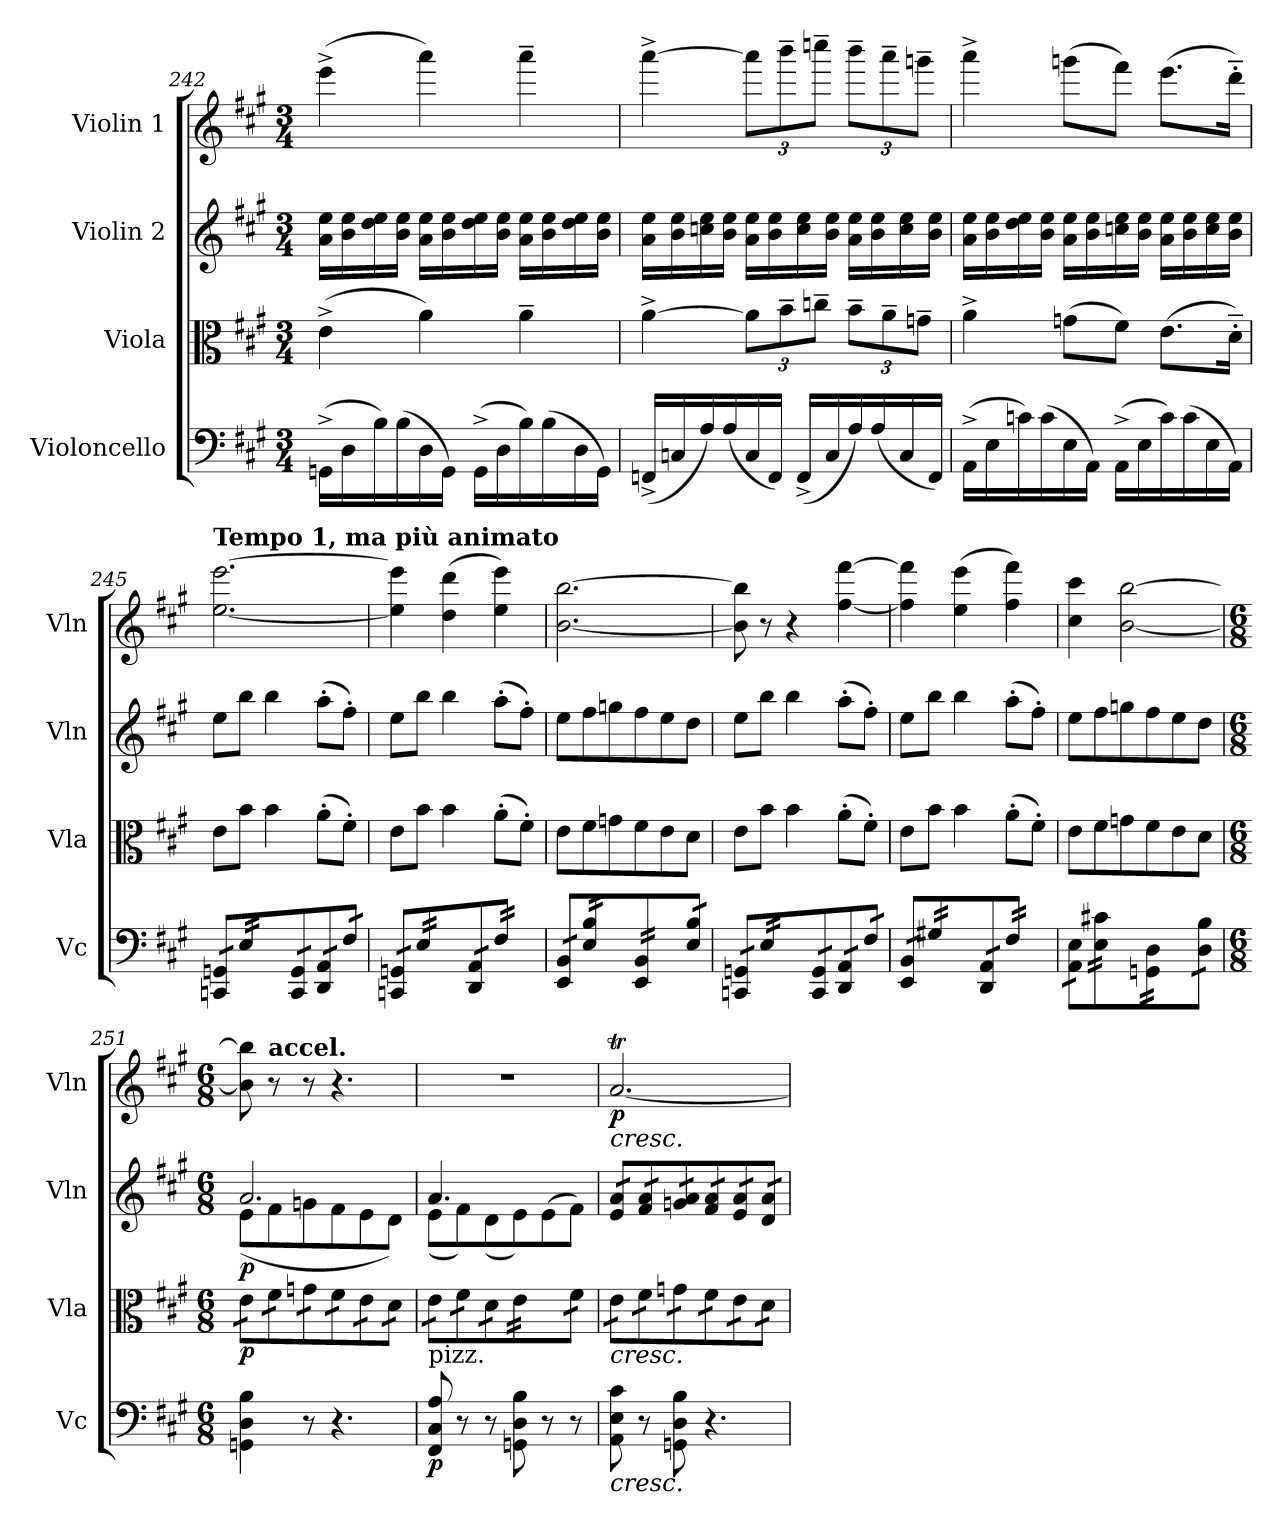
**kern	**dynam	**kern	**dynam	**kern	**dynam	**kern	**dynam
*part4	*part4	*part3	*part3	*part2	*part2	*part1	*part1
*staff4	*staff4	*staff3	*staff3	*staff2	*staff2	*staff1	*staff1
*I"Violoncello	*	*I"Viola	*	*I"Violin 2	*	*I"Violin 1	*
*I'Vc	*	*I'Vla	*	*I'Vln	*	*I'Vln	*
*clefF4	*	*clefC3	*	*clefG2	*	*clefG2	*
*k[f#c#g#]	*	*k[f#c#g#]	*	*k[f#c#g#]	*	*k[f#c#g#]	*
*M3/4	*	*M3/4	*	*M3/4	*	*M3/4	*
=242	=242	=242	=242	=242	=242	=242	=242
(16GGn^\LL	.	(4e^\	.	16a\ 16ee\LL	.	(4eee^\	.
16D\	.	.	.	16b\ 16ee\	.	.	.
16B\)	.	.	.	16dd\ 16ee\	.	.	.
(16B\	.	.	.	16b\ 16ee\JJ	.	.	.
16D\	.	4a\)	.	16a\ 16ee\LL	.	4aaa\)	.
16GG\JJ)	.	.	.	16b\ 16ee\	.	.	.
(16GG^\LL	.	.	.	16dd\ 16ee\	.	.	.
16D\	.	.	.	16b\ 16ee\JJ	.	.	.
16B\)	.	4a~\	.	16a\ 16ee\LL	.	4aaa~\	.
(16B\	.	.	.	16b\ 16ee\	.	.	.
16D\	.	.	.	16dd\ 16ee\	.	.	.
16GG\JJ)	.	.	.	16b\ 16ee\JJ	.	.	.
=243	=243	=243	=243	=243	=243	=243	=243
(16FFn^/LL	.	[4a^\	.	16a\ 16ee\LL	.	[4aaa^\	.
16Cn/	.	.	.	16b\ 16ee\	.	.	.
16A/)	.	.	.	16ccn\ 16ee\	.	.	.
(16A/	.	.	.	16b\ 16ee\JJ	.	.	.
*	*	*Xbrackettup	*	*	*	*Xbrackettup	*
16C/	.	12a\L]	.	16a\ 16ee\LL	.	12aaa\L]	.
16FF/JJ)	.	.	.	16b\ 16ee\	.	.	.
.	.	12b~\	.	.	.	12bbb~\	.
(16FF^/LL	.	.	.	16cc\ 16ee\	.	.	.
.	.	12ccn~\J	.	.	.	12ccccn~\J	.
16C/	.	.	.	16b\ 16ee\JJ	.	.	.
16A/)	.	12b~\L	.	16a\ 16ee\LL	.	12bbb~\L	.
(16A/	.	.	.	16b\ 16ee\	.	.	.
.	.	12a~\	.	.	.	12aaa~\	.
16C/	.	.	.	16cc\ 16ee\	.	.	.
.	.	12gn~\J	.	.	.	12gggn~\J	.
16FF/JJ)	.	.	.	16b\ 16ee\JJ	.	.	.
!!LO:LB:g=z
=244	=244	=244	=244	=244	=244	=244	=244
(16AA^\LL	.	4a^\	.	16a\ 16ee\LL	.	4aaa^\	.
16E\	.	.	.	16b\ 16ee\	.	.	.
16cn\)	.	.	.	16dd\ 16ee\	.	.	.
(16c\	.	.	.	16b\ 16ee\JJ	.	.	.
16E\	.	(8gn\L	.	16a\ 16ee\LL	.	(8gggn\L	.
16AA\JJ)	.	.	.	16b\ 16ee\	.	.	.
(16AA^\LL	.	8f#\J)	.	16ccn\ 16ee\	.	8fff#\J)	.
16E\	.	.	.	16b\ 16ee\JJ	.	.	.
16c\)	.	(8.e\L	.	16a\ 16ee\LL	.	(8.eee\L	.
(16c\	.	.	.	16b\ 16ee\	.	.	.
16E\	.	.	.	16cc\ 16ee\	.	.	.
16AA\JJ)	.	16d'~\Jk)	.	16b\ 16ee\JJ	.	16ddd'~\Jk)	.
=245	=245	=245	=245	=245	=245	=245	=245
!!LO:REH:place=s1:a:B:cj:fs=14:t=M
!	!	!	!	!	!	!LO:TX:a:B:t=Tempo 1, ma più animato	!
!	!LO:DY:b	!	!	!	!	!	!
!	!LO:DY:n=1:b	!	!LO:DY:b	!	!	!	!
!	!	!	!LO:DY:n=1:b	!	!LO:DY:b	!	!
!	!	!	!	!	!LO:DY:n=1:b	!	!LO:DY:b
!	!	!	!	!	!	!	!LO:DY:n=1:b
*tremolo	*	*	*	*	*	*	*
16CCn/ 16GGn/LL	other-dynamics fff	8e\L	other-dynamics fff	8ee\L	other-dynamics fff	[2.ee\ [2.eee\	other-dynamics fff
16CCn/ 16GGn/	.	.	.	.	.	.	.
16E/	.	8b\J	.	8bb\J	.	.	.
16E/	.	.	.	.	.	.	.
16E/	.	4b\	.	4bb\	.	.	.
16E/	.	.	.	.	.	.	.
16CC/ 16GG/	.	.	.	.	.	.	.
16CC/ 16GG/	.	.	.	.	.	.	.
16DD/ 16AA/	.	(8a'\L	.	(8aa'\L	.	.	.
16DD/ 16AA/	.	.	.	.	.	.	.
16F#/	.	8f#'\J)	.	8ff#'\J)	.	.	.
16F#/JJ	.	.	.	.	.	.	.
=246	=246	=246	=246	=246	=246	=246	=246
16CCn/ 16GGn/LL	.	8e\L	.	8ee\L	.	4ee\] 4eee\]	.
16CCn/ 16GGn/	.	.	.	.	.	.	.
16E/	.	8b\J	.	8bb\J	.	.	.
16E/	.	.	.	.	.	.	.
16E/	.	4b\	.	4bb\	.	(4dd\ 4ddd\	.
16E/	.	.	.	.	.	.	.
16DD/ 16AA/	.	.	.	.	.	.	.
16DD/ 16AA/	.	.	.	.	.	.	.
16F#/	.	(8a'\L	.	(8aa'\L	.	4ee\ 4eee\)	.
16F#/	.	.	.	.	.	.	.
16F#/	.	8f#'\J)	.	8ff#'\J)	.	.	.
16F#/JJ	.	.	.	.	.	.	.
!!LO:LB:g=z
=247	=247	=247	=247	=247	=247	=247	=247
16EE/ 16BB/LL	.	8e\L	.	8ee\L	.	[2.b\ [2.bb\	.
16EE/ 16BB/	.	.	.	.	.	.	.
16E/ 16B/	.	8f#\	.	8ff#\	.	.	.
16E/ 16B/	.	.	.	.	.	.	.
16E/ 16B/	.	8gn\	.	8ggn\	.	.	.
16E/ 16B/	.	.	.	.	.	.	.
16EE/ 16BB/	.	8f#\	.	8ff#\	.	.	.
16EE/ 16BB/	.	.	.	.	.	.	.
16EE/ 16BB/	.	8e\	.	8ee\	.	.	.
16EE/ 16BB/	.	.	.	.	.	.	.
16E/ 16B/	.	8d\J	.	8dd\J	.	.	.
16E/ 16B/JJ	.	.	.	.	.	.	.
=248	=248	=248	=248	=248	=248	=248	=248
16CCn/ 16GGn/LL	.	8e\L	.	8ee\L	.	8b\] 8bb\]	.
16CCn/ 16GGn/	.	.	.	.	.	.	.
16E/	.	8b\J	.	8bb\J	.	8r	.
16E/	.	.	.	.	.	.	.
16E/	.	4b\	.	4bb\	.	4r	.
16E/	.	.	.	.	.	.	.
16CC/ 16GG/	.	.	.	.	.	.	.
16CC/ 16GG/	.	.	.	.	.	.	.
16DD/ 16AA/	.	(8a'\L	.	(8aa'\L	.	[4ff#\ [4fff#\	.
16DD/ 16AA/	.	.	.	.	.	.	.
16F#/	.	8f#'\J)	.	8ff#'\J)	.	.	.
16F#/JJ	.	.	.	.	.	.	.
=249	=249	=249	=249	=249	=249	=249	=249
16EE/ 16BB/LL	.	8e\L	.	8ee\L	.	4ff#\] 4fff#\]	.
16EE/ 16BB/	.	.	.	.	.	.	.
16G#X/	.	8b\J	.	8bb\J	.	.	.
16G#X/	.	.	.	.	.	.	.
16G#/	.	4b\	.	4bb\	.	(4ee\ 4eee\	.
16G#/	.	.	.	.	.	.	.
16DD/ 16AA/	.	.	.	.	.	.	.
16DD/ 16AA/	.	.	.	.	.	.	.
16F#/	.	(8a'\L	.	(8aa'\L	.	4ff#\ 4fff#\)	.
16F#/	.	.	.	.	.	.	.
16F#/	.	8f#'\J)	.	8ff#'\J)	.	.	.
16F#/JJ	.	.	.	.	.	.	.
=250	=250	=250	=250	=250	=250	=250	=250
16AA\ 16E\LL	.	8e\L	.	8ee\L	.	4cc#\ 4ccc#\	.
16AA\ 16E\	.	.	.	.	.	.	.
16E\ 16c#X\	.	8f#\	.	8ff#\	.	.	.
16E\ 16c#X\	.	.	.	.	.	.	.
16E\ 16c#\	.	8gn\	.	8ggn\	.	[2b\ [2bb\	.
16E\ 16c#\	.	.	.	.	.	.	.
16GGn\ 16D\	.	8f#\	.	8ff#\	.	.	.
16GGn\ 16D\	.	.	.	.	.	.	.
16GG\ 16D\	.	8e\	.	8ee\	.	.	.
16GG\ 16D\	.	.	.	.	.	.	.
16D\ 16B\	.	8d\J	.	8dd\J	.	.	.
16D\ 16B\JJ	.	.	.	.	.	.	.
*Xtremolo	*	*	*	*	*	*	*
=251	=251	=251	=251	=251	=251	=251	=251
*M6/8	*	*M6/8	*	*M6/8	*	*M6/8	*
*	*	*	*	*^	*	*	*
!	!	!	!LO:DY:b	!	!	!LO:DY:b	!	!
*	*	*tremolo	*	*	*	*	*	*
4GGn\ 4D\ 4B\	.	16e\LL	p	2.a/	(8e\L	p	8b\] 8bb\]	.
.	.	16e\	.	.	.	.	.	.
!	!	!	!	!	!	!	!LO:TX:a:B:t=accel.	!
.	.	16f#\	.	.	8f#\	.	8r	.
.	.	16f#\	.	.	.	.	.	.
8r	.	16gn\	.	.	8gn\	.	8r	.
.	.	16gn\	.	.	.	.	.	.
4.r	.	16f#\	.	.	8f#\	.	4.r	.
.	.	16f#\	.	.	.	.	.	.
.	.	16e\	.	.	8e\	.	.	.
.	.	16e\	.	.	.	.	.	.
.	.	16d\	.	.	8d\J)	.	.	.
.	.	16d\JJ	.	.	.	.	.	.
!!LO:LB:g=z
=252	=252	=252	=252	=252	=252	=252	=252	=252
!LO:TX:a:t=pizz.	!	!	!	!	!	!	!	!
!	!LO:DY:b	!	!	!	!	!	!	!
8FF#/ 8C#/ 8A/	p	16e\LL	.	4.a/	(8e\L	.	2.r	.
.	.	16e\	.	.	.	.	.	.
8r	.	16f#\	.	.	8f#\)	.	.	.
.	.	16f#\	.	.	.	.	.	.
8r	.	16d\	.	.	(8d\	.	.	.
.	.	16d\	.	.	.	.	.	.
8GGn\ 8D\ 8B\	.	16e\	.	4.ryy	8e\)	.	.	.
.	.	16e\	.	.	.	.	.	.
8r	.	16e\	.	.	(8e\	.	.	.
.	.	16e\	.	.	.	.	.	.
8r	.	16f#\	.	.	8f#\J)	.	.	.
.	.	16f#\JJ	.	.	.	.	.	.
=253	=253	=253	=253	=253	=253	=253	=253	=253
!	!	!	!	!	!	!	!LO:TX:b:i:t=cresc.	!
!	!	!	!	!LO:TX:b:i:t=cresc.	!	!	!	!
!	!	!LO:TX:b:i:t=cresc.	!	!	!	!	!	!
!LO:TX:b:i:t=cresc.	!	!	!	!	!	!	!	!
!	!	!	!	!	!	!	!	!LO:DY:b
*	*	*	*	*v	*v	*	*	*
*	*	*	*	*tremolo	*	*	*
8AA\ 8E\ 8c#\	.	16e\LL	.	16e/ 16a/LL	.	[2.aT/	p
.	.	16e\	.	16e/ 16a/	.	.	.
8r	.	16f#\	.	16f#/ 16a/	.	.	.
.	.	16f#\	.	16f#/ 16a/	.	.	.
8GGn\ 8D\ 8B\	.	16gn\	.	16gn/ 16a/	.	.	.
.	.	16gn\	.	16gn/ 16a/	.	.	.
4.r	.	16f#\	.	16f#/ 16a/	.	.	.
.	.	16f#\	.	16f#/ 16a/	.	.	.
.	.	16e\	.	16e/ 16a/	.	.	.
.	.	16e\	.	16e/ 16a/	.	.	.
.	.	16d\	.	16d/ 16a/	.	.	.
.	.	16d\JJ	.	16d/ 16a/JJ	.	.	.
*	*	*	*	*Xtremolo	*	*	*
*	*	*Xtremolo	*	*	*	*	*
=	=	=	=	=	=	=	=
*-	*-	*-	*-	*-	*-	*-	*-
